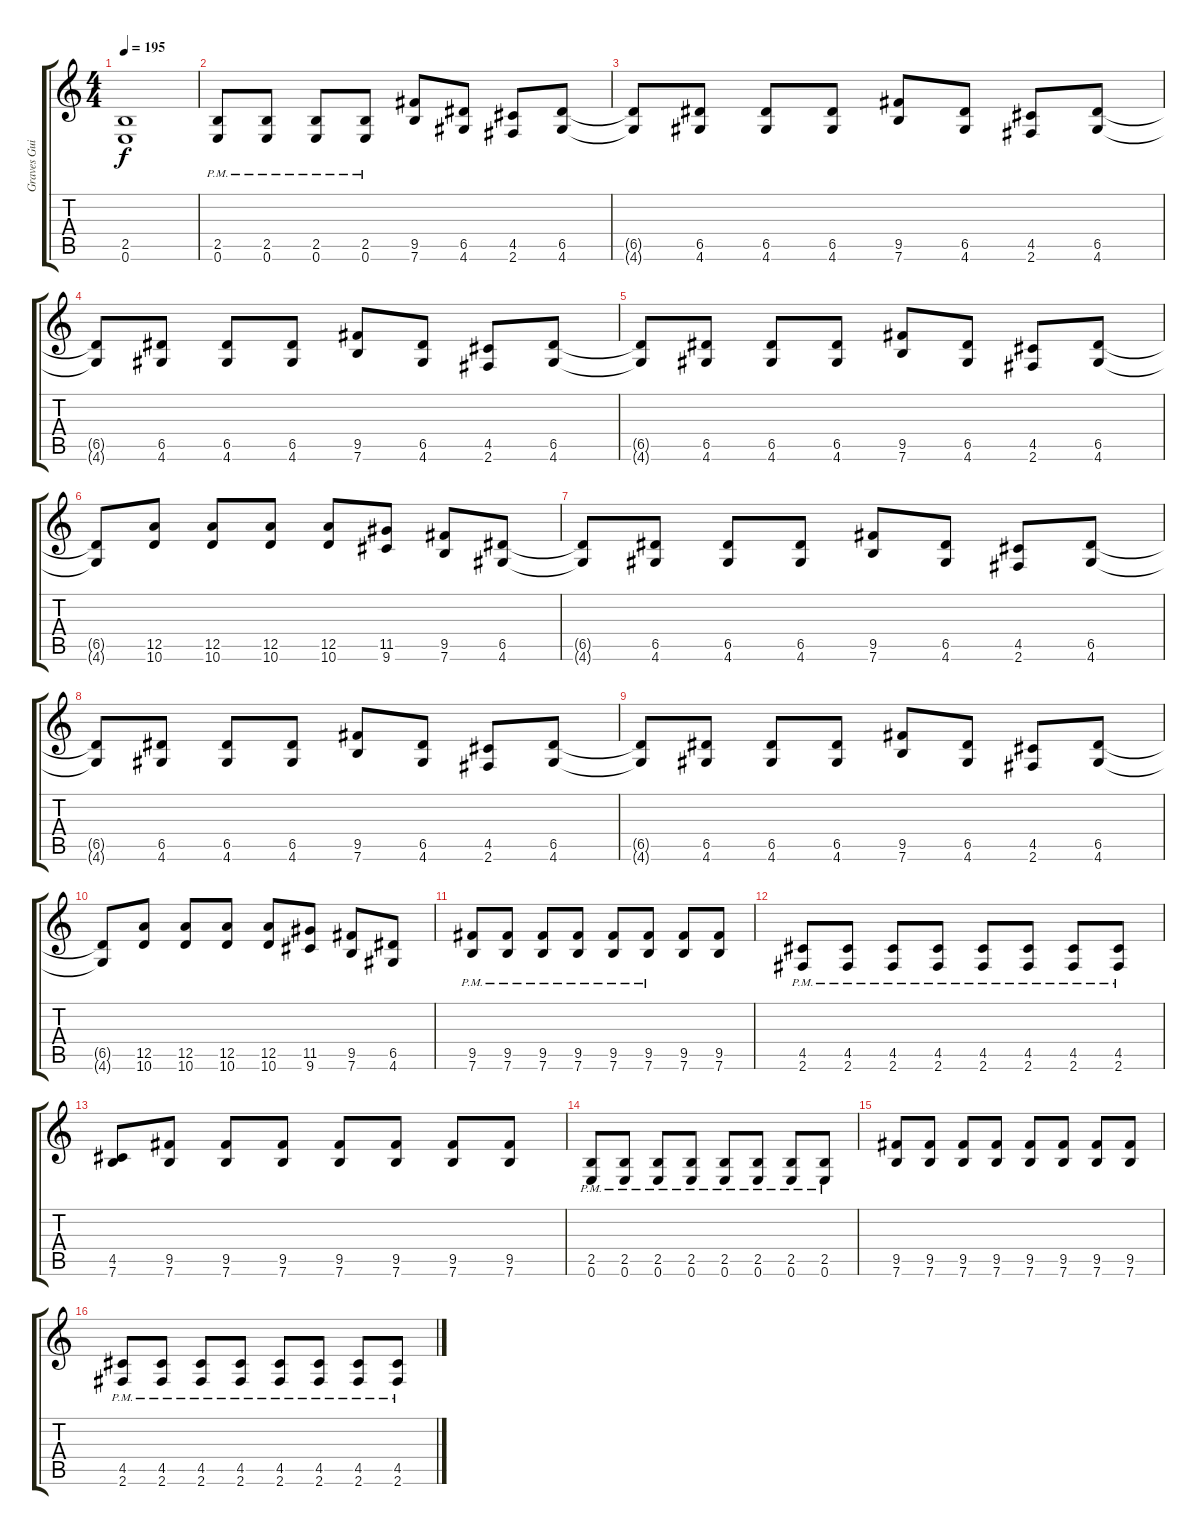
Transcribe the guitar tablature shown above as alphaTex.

\track ("Graves Guitar 1" "Graves Gui") {instrument distortionguitar}
\staff {score tabs}
\tuning (E4 B3 G3 D3 A2 E2) {hide}
\ts (4 4)
\tempo 195
\clef g2
\ks c
(2.5{t} 0.6{t}).1{dy f} |
(2.5 0.6{pm}).8 (2.5 0.6{pm}).8 (2.5 0.6{pm}).8 (2.5 0.6{pm}).8 (9.5 7.6).8 (6.5 4.6).8 (4.5 2.6).8 (6.5 4.6).8 |
(6.5{t} 4.6{t}).8 (6.5 4.6).8 (6.5 4.6).8 (6.5 4.6).8 (9.5 7.6).8 (6.5 4.6).8 (4.5 2.6).8 (6.5 4.6).8 |
(6.5{t} 4.6{t}).8 (6.5 4.6).8 (6.5 4.6).8 (6.5 4.6).8 (9.5 7.6).8 (6.5 4.6).8 (4.5 2.6).8 (6.5 4.6).8 |
(6.5{t} 4.6{t}).8 (6.5 4.6).8 (6.5 4.6).8 (6.5 4.6).8 (9.5 7.6).8 (6.5 4.6).8 (4.5 2.6).8 (6.5 4.6).8 |
(6.5{t} 4.6{t}).8 (12.5 10.6).8 (12.5 10.6).8 (12.5 10.6).8 (12.5 10.6).8 (11.5 9.6).8 (9.5 7.6).8 (6.5 4.6).8 |
(6.5{t} 4.6{t}).8 (6.5 4.6).8 (6.5 4.6).8 (6.5 4.6).8 (9.5 7.6).8 (6.5 4.6).8 (4.5 2.6).8 (6.5 4.6).8 |
(6.5{t} 4.6{t}).8 (6.5 4.6).8 (6.5 4.6).8 (6.5 4.6).8 (9.5 7.6).8 (6.5 4.6).8 (4.5 2.6).8 (6.5 4.6).8 |
(6.5{t} 4.6{t}).8 (6.5 4.6).8 (6.5 4.6).8 (6.5 4.6).8 (9.5 7.6).8 (6.5 4.6).8 (4.5 2.6).8 (6.5 4.6).8 |
(6.5{t} 4.6{t}).8 (12.5 10.6).8 (12.5 10.6).8 (12.5 10.6).8 (12.5 10.6).8 (11.5 9.6).8 (9.5 7.6).8 (6.5 4.6).8 |
(9.5{pm} 7.6).8 (9.5{pm} 7.6).8 (9.5{pm} 7.6).8 (9.5{pm} 7.6).8 (9.5{pm} 7.6).8 (9.5{pm} 7.6).8 (9.5 7.6).8 (9.5 7.6).8 |
(4.5{pm} 2.6{pm}).8 (4.5{pm} 2.6{pm}).8 (4.5{pm} 2.6{pm}).8 (4.5 2.6{pm}).8 (4.5 2.6{pm}).8 (4.5 2.6{pm}).8 (4.5 2.6{pm}).8 (4.5 2.6{pm}).8 |
(4.5 7.6).8 (9.5 7.6).8 (9.5 7.6).8 (9.5 7.6).8 (9.5 7.6).8 (9.5 7.6).8 (9.5 7.6).8 (9.5 7.6).8 |
(2.5{pm} 0.6{pm}).8 (2.5{pm} 0.6{pm}).8 (2.5{pm} 0.6{pm}).8 (2.5{pm} 0.6{pm}).8 (2.5{pm} 0.6{pm}).8 (2.5{pm} 0.6{pm}).8 (2.5{pm} 0.6{pm}).8 (2.5{pm} 0.6{pm}).8 |
(9.5 7.6).8 (9.5 7.6).8 (9.5 7.6).8 (9.5 7.6).8 (9.5 7.6).8 (9.5 7.6).8 (9.5 7.6).8 (9.5 7.6).8 |
(4.5{pm} 2.6{pm}).8 (4.5{pm} 2.6{pm}).8 (4.5{pm} 2.6{pm}).8 (4.5{pm} 2.6{pm}).8 (4.5{pm} 2.6{pm}).8 (4.5{pm} 2.6{pm}).8 (4.5{pm} 2.6{pm}).8 (4.5{pm} 2.6{pm}).8
